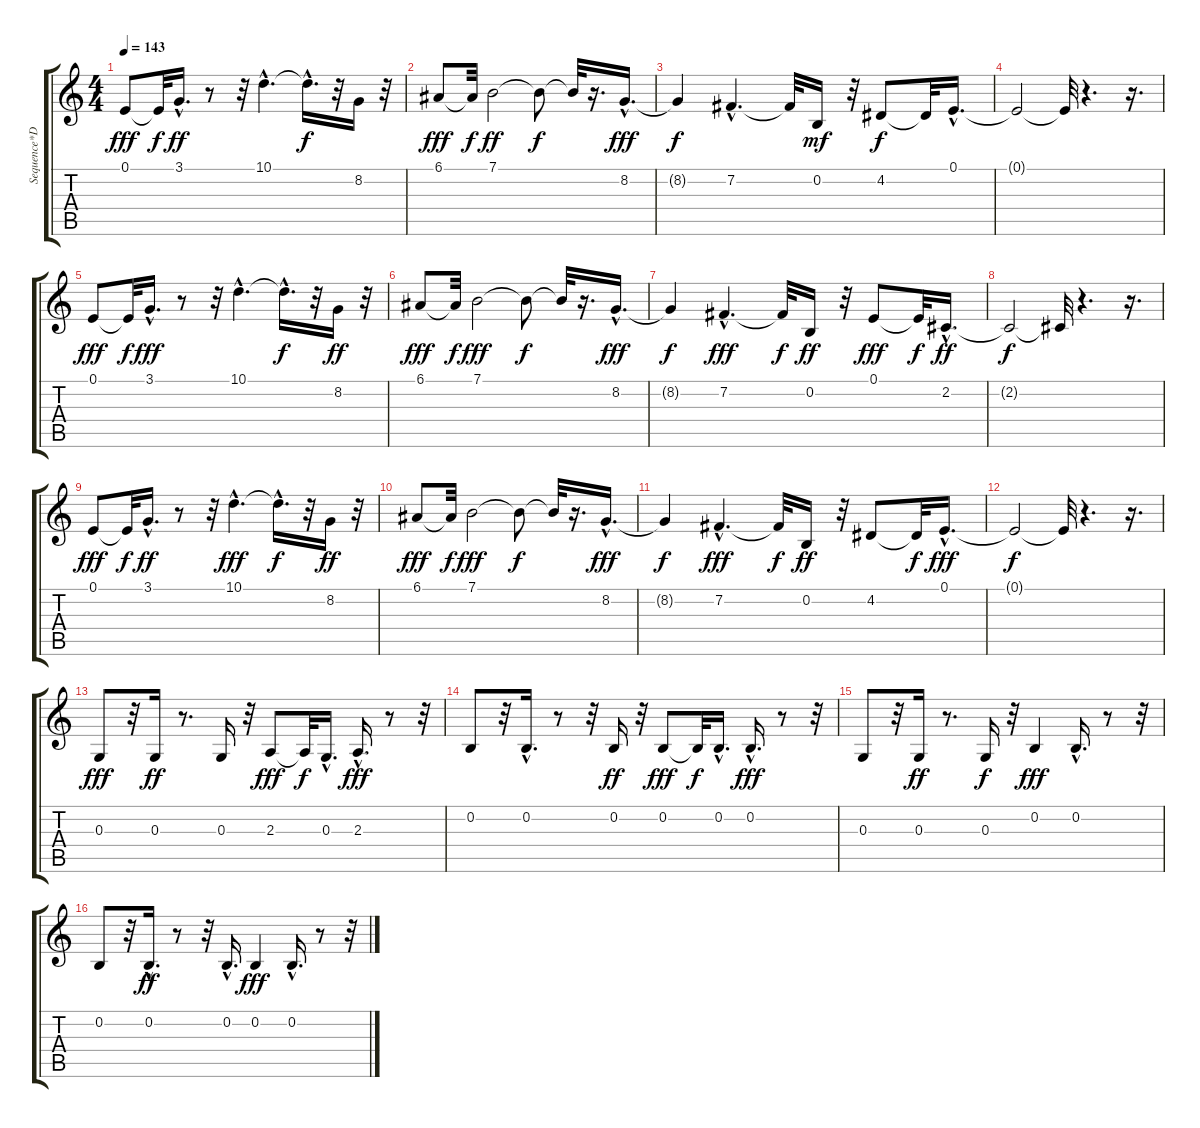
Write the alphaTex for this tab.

\track ("Sequence*Demixed 12" "Sequence*D") {instrument trombone}
\staff {score tabs}
\tuning (E4 B3 G3 D3 A2 E2) {hide}
\ts (4 4)
\tempo 143
\clef g2
\ks c
0.1.8{dy fff} 0.1{t}.32{dy f} 3.1{hac}.16{d dy ff} r.8 r.32 10.1{hac}.4{d} 10.1{hac t}.16{d dy f} r.32 8.2.16 r.32 |
6.1.8{dy fff} 6.1{t}.32{dy f} 7.1.2{dy ff} 7.1{t}.8{dy f} 7.1{t}.32 r.16{d} 8.2{hac}.16{d dy fff} |
8.2{t}.4{dy f} 7.2{hac}.4{d} 7.2{t}.32 0.2.16{dy mf} r.32 4.2.8{dy f} 4.2{t}.32 0.1{hac}.16{d} |
0.1{t}.2 0.1{t}.32 r.4{d} r.16{d} |
0.1.8{dy fff} 0.1{t}.32{dy f} 3.1{hac}.16{d dy fff} r.8 r.32 10.1{hac}.4{d} 10.1{hac t}.16{d dy f} r.32 8.2.16{dy ff} r.32 |
6.1.8{dy fff} 6.1{t}.32{dy f} 7.1.2{dy fff} 7.1{t}.8{dy f} 7.1{t}.32 r.16{d} 8.2{hac}.16{d dy fff} |
8.2{t}.4{dy f} 7.2{hac}.4{d dy fff} 7.2{t}.32{dy f} 0.2.16{dy ff} r.32 0.1.8{dy fff} 0.1{t}.32{dy f} 2.2{hac}.16{d dy ff} |
2.2{t}.2{dy f} 2.2{t}.32 r.4{d} r.16{d} |
0.1.8{dy fff} 0.1{t}.32{dy f} 3.1{hac}.16{d dy ff} r.8 r.32 10.1{hac}.4{d dy fff} 10.1{hac t}.16{d dy f} r.32 8.2.16{dy ff} r.32 |
6.1.8{dy fff} 6.1{t}.32{dy f} 7.1.2{dy fff} 7.1{t}.8{dy f} 7.1{t}.32 r.16{d} 8.2{hac}.16{d dy fff} |
8.2{t}.4{dy f} 7.2{hac}.4{d dy fff} 7.2{t}.32{dy f} 0.2.16{dy ff} r.32 4.2.8 4.2{t}.32{dy f} 0.1{hac}.16{d dy fff} |
0.1{t}.2{dy f} 0.1{t}.32 r.4{d} r.16{d} |
0.3.8{dy fff} r.32 0.3.16{dy ff} r.8{d} 0.3.16 r.32 2.3.8{dy fff} 2.3{t}.32{dy f} 0.3{hac}.16{d} 2.3{hac}.16{d dy fff} r.8 r.32 |
0.2.8 r.32 0.2{hac}.16{d} r.8 r.32 0.2.16{dy ff} r.32 0.2.8{dy fff} 0.2{t}.32{dy f} 0.2{hac}.16{d} 0.2{hac}.16{d dy fff} r.8 r.32 |
0.3.8 r.32 0.3.16{dy ff} r.8{d} 0.3.16{dy f} r.32 0.2.4{dy fff} 0.2{hac}.16{d} r.8 r.32 |
0.2.8 r.32 0.2{hac}.16{d dy ff} r.8 r.32 0.2{hac}.16{d} 0.2.4{dy fff} 0.2{hac}.16{d} r.8 r.32
